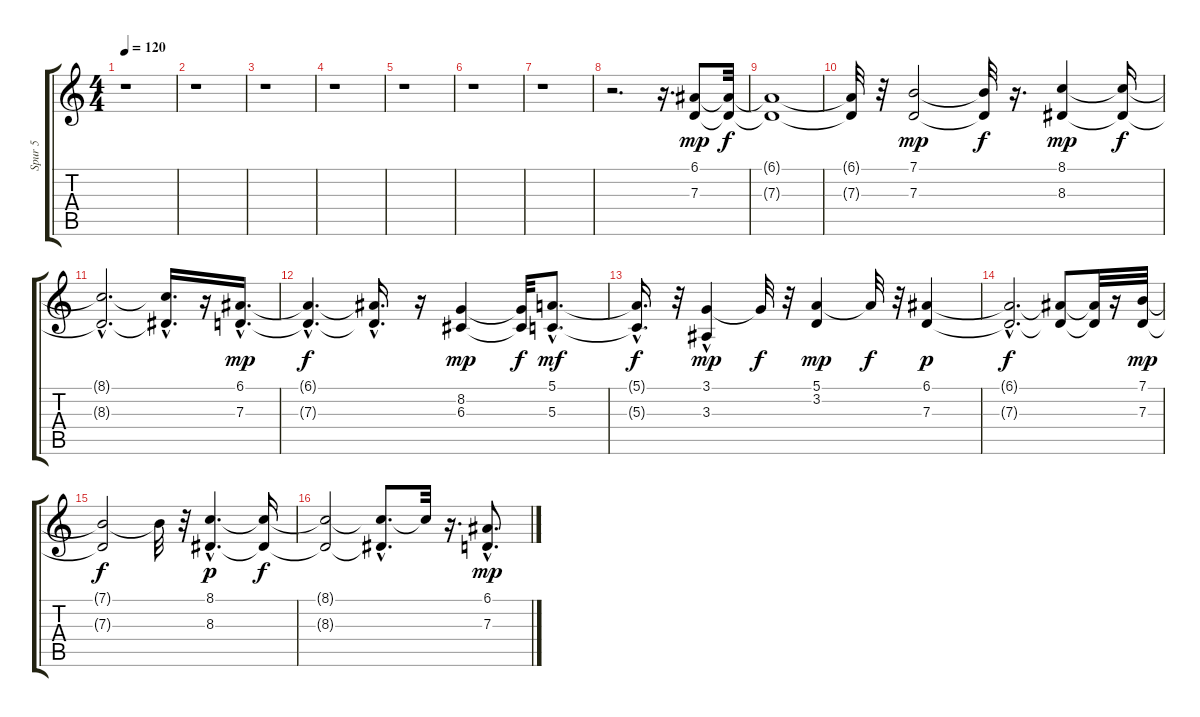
\track ("Spur 5" "Spur 5") {instrument choiraahs}
\staff {score tabs}
\tuning (E4 B3 G3 D3 A2 E2) {hide}
\ts (4 4)
\tempo 120
\clef g2
\ks c
r.1{dy mp} |
r.1 |
r.1 |
r.1 |
r.1 |
r.1 |
r.1 |
r.2{d} r.16{d} (6.1 7.3).8 (6.1{t} 7.3{t}).32{dy f} |
(6.1{t} 7.3{t}).1 |
(6.1{t} 7.3{t}).32 r.32 (7.1 7.3).2{dy mp} (7.1{t} 7.3{t}).32{dy f} r.16{d} (8.1 8.3).4{dy mp} (8.1{t} 8.3{t}).16{dy f} |
(8.1{hac t} 8.3{hac t}).2{d} (8.1{hac t} 8.3{hac t}).16{d} r.16 (6.1{hac} 7.3{hac}).16{d dy mp} |
(6.1{hac t} 7.3{hac t}).4{d dy f} (6.1{hac t} 7.3{t}).16{d} r.16 (8.2 6.3).4{dy mp} (8.2{t} 6.3{t}).32{dy f} (5.1{hac} 5.3{hac}).8{d dy mf} |
(5.1{hac t} 5.3{t}).16{d dy f} r.32 (3.1 3.3{hac}).4{dy mp} 3.1{t}.32{dy f} r.32 (5.1 3.2).4{dy mp} 5.1{t}.32{dy f} r.32 (6.1 7.3).4{dy p} |
(6.1{hac t} 7.3{hac t}).2{d dy f} (6.1{t} 7.3{t}).8 (6.1{t} 7.3{t}).32 r.16 (7.1 7.3).32{dy mp} |
(7.1{t} 7.3{t}).2{dy f} 7.1{t}.32 r.32 (8.1{hac} 8.3{hac}).4{d dy p} (8.1{t} 8.3{t}).16{dy f} |
(8.1{t} 8.3{t}).2 (8.1{hac t} 8.3{hac t}).8{d} 8.1{t}.32 r.16{d} (6.1{hac} 7.3{hac}).8{d dy mp}
